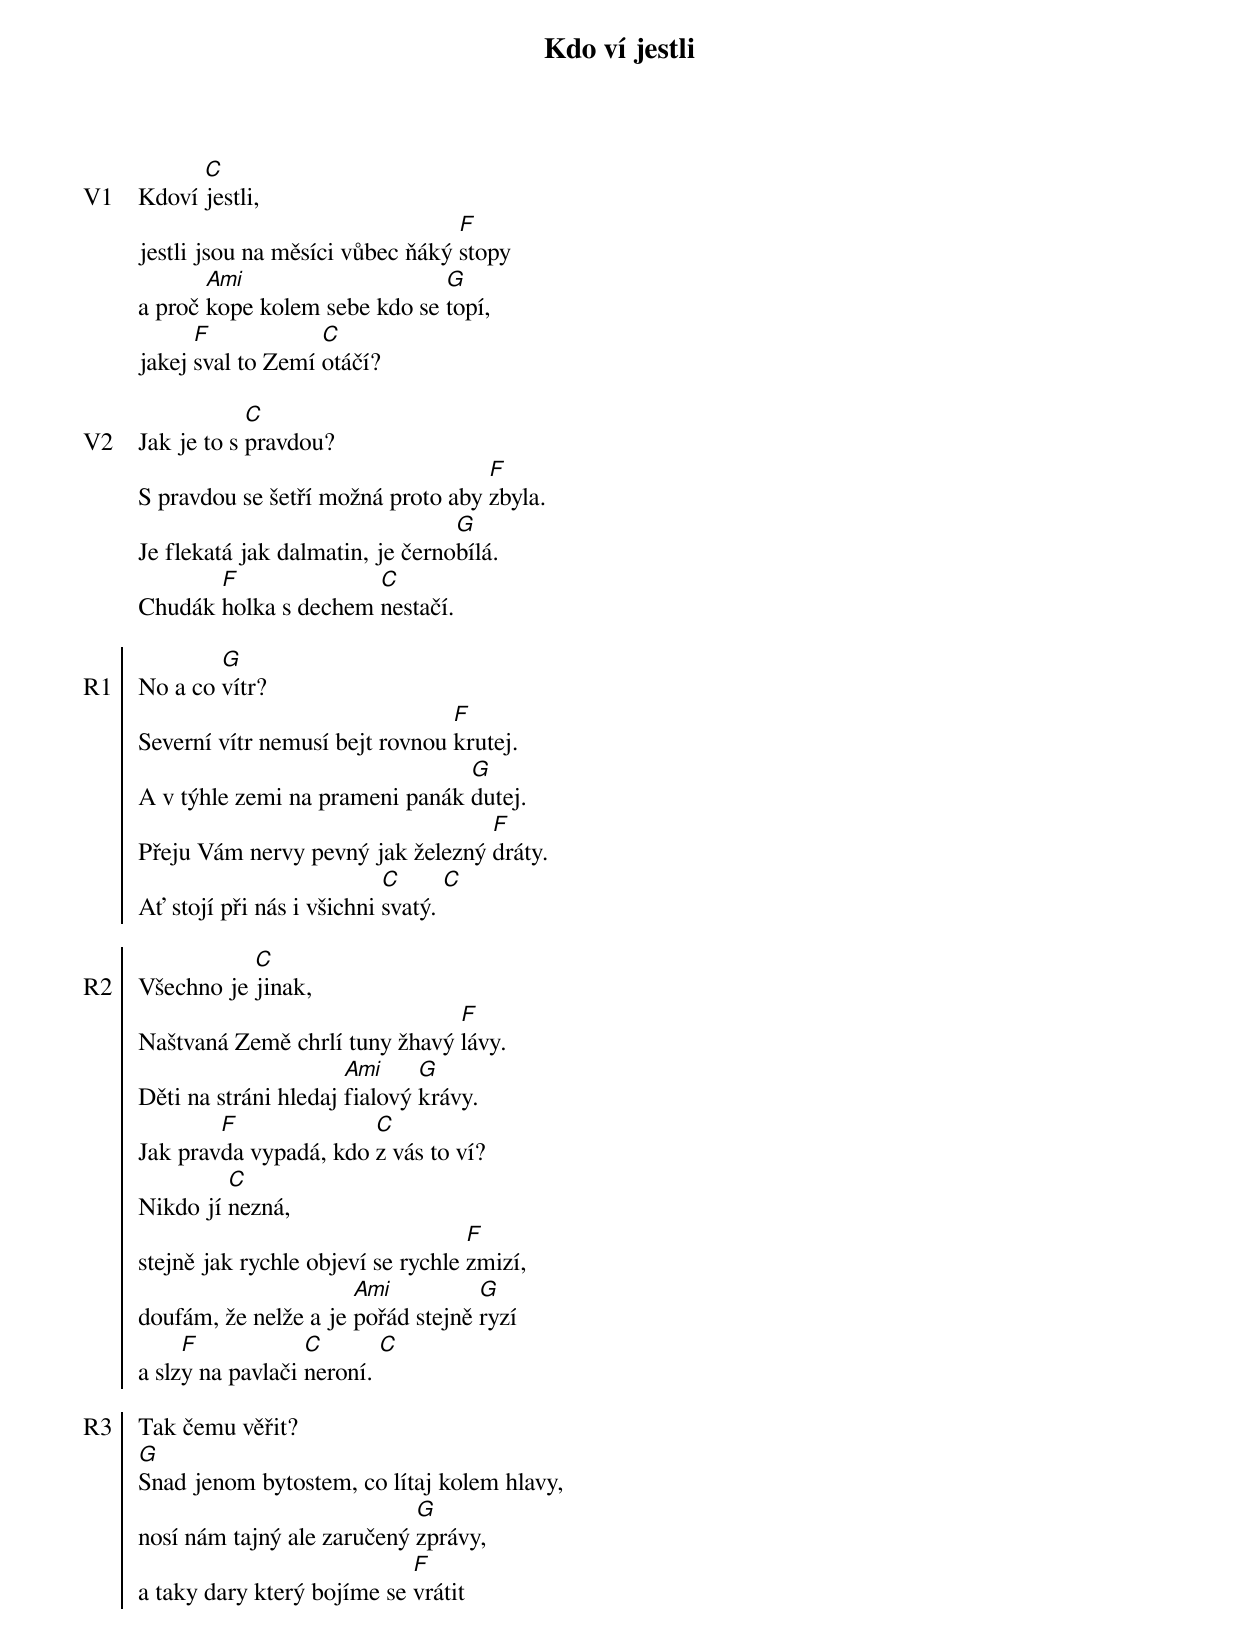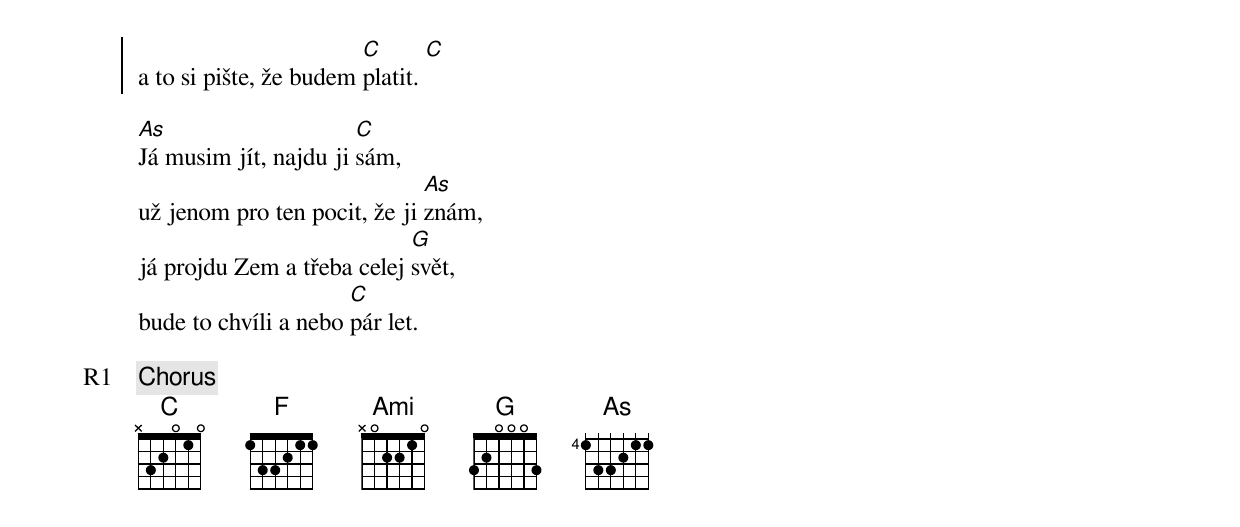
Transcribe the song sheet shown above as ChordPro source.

{title: Kdo ví jestli}
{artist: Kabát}
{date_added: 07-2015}
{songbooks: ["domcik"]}
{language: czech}
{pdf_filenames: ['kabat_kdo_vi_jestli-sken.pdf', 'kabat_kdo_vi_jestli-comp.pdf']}
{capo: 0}
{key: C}
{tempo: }
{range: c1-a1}
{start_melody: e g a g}
{start_of_verse: V1}
Kdoví [C]jestli,
jestli jsou na měsíci vůbec ňáký [F]stopy
a proč [Ami]kope kolem sebe kdo se [G]topí,
jakej [F]sval to Zemí [C]otáčí?
{end_of_verse}

{start_of_verse: V2}
Jak je to s [C]pravdou?
S pravdou se šetří možná proto aby [F]zbyla.
Je flekatá jak dalmatin, je černo[G]bílá.
Chudák [F]holka s dechem [C]nestačí.
{end_of_verse}

{start_of_chorus: R1}
No a co [G]vítr?
Severní vítr nemusí bejt rovnou [F]krutej.
A v týhle zemi na prameni panák [G]dutej.
Přeju Vám nervy pevný jak železný [F]dráty.
Ať stojí při nás i všichni [C]svatý. [C]
{end_of_chorus}

{start_of_chorus: R2}
Všechno je [C]jinak,
Naštvaná Země chrlí tuny žhavý [F]lávy.
Děti na stráni hledaj [Ami]fialový [G]krávy.
Jak prav[F]da vypadá, kdo [C]z vás to ví?
Nikdo jí [C]nezná,
stejně jak rychle objeví se rychle [F]zmizí,
doufám, že nelže a je [Ami]pořád stejně [G]ryzí
a slz[F]y na pavlači [C]neroní. [C]
{end_of_chorus}

{start_of_chorus: R3}
Tak čemu věřit?
[G]Snad jenom bytostem, co lítaj kolem hlavy,
nosí nám tajný ale zaručený [G]zprávy,
a taky dary který bojíme se [F]vrátit
a to si pište, že budem [C]platit. [C]
{end_of_chorus}

{start_of_bridge}
[As]Já musim jít, najdu ji [C]sám,
už jenom pro ten pocit, že ji [As]znám,
já projdu Zem a třeba celej [G]svět,
bude to chvíli a nebo [C]pár let.
{end_of_bridge}

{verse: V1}
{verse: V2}
{chorus: R1}
